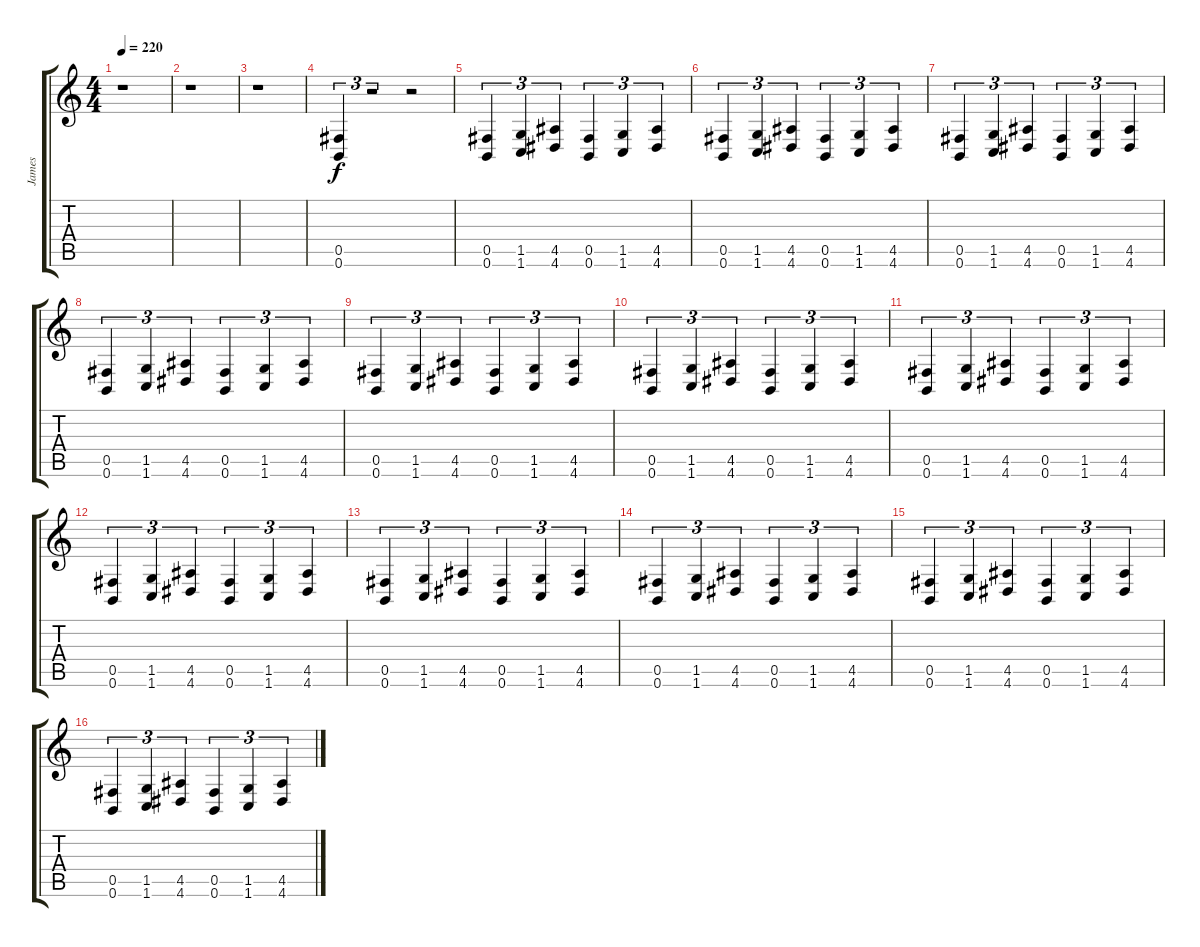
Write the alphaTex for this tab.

\track ("James" "James") {instrument distortionguitar}
\staff {score tabs}
\tuning (Db4 Ab3 E3 B2 Gb2 B1) {hide}
\ts (4 4)
\tempo 220
\clef g2
\ks c
r.1{dy f instrument distortionguitar} |
r.1 |
r.1 |
(0.5 0.6).4{tu (3 2)} r.2{tu (3 2)} r.2 |
(0.5 0.6).4{tu (3 2)} (1.5 1.6).4{tu (3 2)} (4.5 4.6).4{tu (3 2)} (0.5 0.6).4{tu (3 2)} (1.5 1.6).4{tu (3 2)} (4.5 4.6).4{tu (3 2)} |
(0.5 0.6).4{tu (3 2)} (1.5 1.6).4{tu (3 2)} (4.5 4.6).4{tu (3 2)} (0.5 0.6).4{tu (3 2)} (1.5 1.6).4{tu (3 2)} (4.5 4.6).4{tu (3 2)} |
(0.5 0.6).4{tu (3 2)} (1.5 1.6).4{tu (3 2)} (4.5 4.6).4{tu (3 2)} (0.5 0.6).4{tu (3 2)} (1.5 1.6).4{tu (3 2)} (4.5 4.6).4{tu (3 2)} |
(0.5 0.6).4{tu (3 2)} (1.5 1.6).4{tu (3 2)} (4.5 4.6).4{tu (3 2)} (0.5 0.6).4{tu (3 2)} (1.5 1.6).4{tu (3 2)} (4.5 4.6).4{tu (3 2)} |
(0.5 0.6).4{tu (3 2)} (1.5 1.6).4{tu (3 2)} (4.5 4.6).4{tu (3 2)} (0.5 0.6).4{tu (3 2)} (1.5 1.6).4{tu (3 2)} (4.5 4.6).4{tu (3 2)} |
(0.5 0.6).4{tu (3 2)} (1.5 1.6).4{tu (3 2)} (4.5 4.6).4{tu (3 2)} (0.5 0.6).4{tu (3 2)} (1.5 1.6).4{tu (3 2)} (4.5 4.6).4{tu (3 2)} |
(0.5 0.6).4{tu (3 2)} (1.5 1.6).4{tu (3 2)} (4.5 4.6).4{tu (3 2)} (0.5 0.6).4{tu (3 2)} (1.5 1.6).4{tu (3 2)} (4.5 4.6).4{tu (3 2)} |
(0.5 0.6).4{tu (3 2)} (1.5 1.6).4{tu (3 2)} (4.5 4.6).4{tu (3 2)} (0.5 0.6).4{tu (3 2)} (1.5 1.6).4{tu (3 2)} (4.5 4.6).4{tu (3 2)} |
(0.5 0.6).4{tu (3 2)} (1.5 1.6).4{tu (3 2)} (4.5 4.6).4{tu (3 2)} (0.5 0.6).4{tu (3 2)} (1.5 1.6).4{tu (3 2)} (4.5 4.6).4{tu (3 2)} |
(0.5 0.6).4{tu (3 2)} (1.5 1.6).4{tu (3 2)} (4.5 4.6).4{tu (3 2)} (0.5 0.6).4{tu (3 2)} (1.5 1.6).4{tu (3 2)} (4.5 4.6).4{tu (3 2)} |
(0.5 0.6).4{tu (3 2)} (1.5 1.6).4{tu (3 2)} (4.5 4.6).4{tu (3 2)} (0.5 0.6).4{tu (3 2)} (1.5 1.6).4{tu (3 2)} (4.5 4.6).4{tu (3 2)} |
(0.5 0.6).4{tu (3 2)} (1.5 1.6).4{tu (3 2)} (4.5 4.6).4{tu (3 2)} (0.5 0.6).4{tu (3 2)} (1.5 1.6).4{tu (3 2)} (4.5 4.6).4{tu (3 2)}
